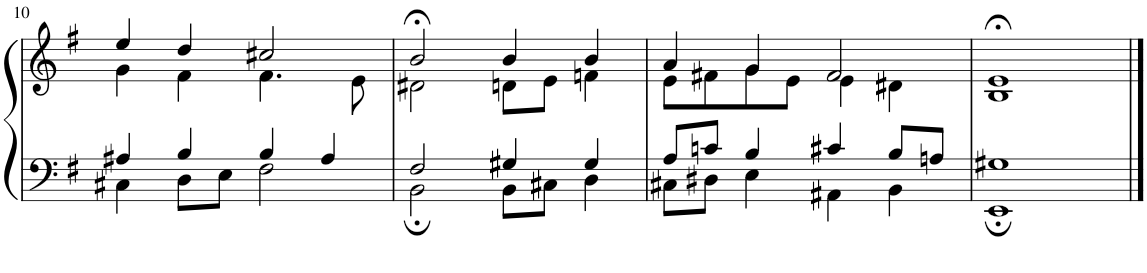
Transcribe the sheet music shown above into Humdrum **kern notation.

**kern	**kern
*part1	*part1
*staff2	*staff1
*I"Piano	*
*I'Pno	*
!!LO:PB:g=z
*clefF4	*clefG2
*k[f#]	*k[f#]
*M4/4	*M4/4
*met(c)	*met(c)
=10	=10
*^	*^
4A#X/	4C#X\	4ee/	4g\
4B/	8D\L	4dd/	4f#\
.	8E\J	.	.
4B/	2F#\	2cc#X/	4.f#\
4A#/	.	.	.
.	.	.	8e\
=11	=11	=11	=11
2F#/	2BB;\	2b;</	2d#X\
4G#X/	8BB\L	4b/	8dn\L
.	8C#X\J	.	8e\J
4G#/	4D\	4b/	4fn\
=12	=12	=12	=12
8A/L	8C#X\L	4a/	8e\L
8cn/J	8D#X\J	.	8f#X\
4B/	4E\	4g/	8g\
.	.	.	8e\J
4c#X/	4AA#X\	2f#/	4e\
8B/L	4BB\	.	4d#X\
8An/J	.	.	.
=13	=13	=13	=13
1G#X	1EE;	1e;<	1B
*v	*v	*	*
*	*v	*v
==	==
*-	*-
